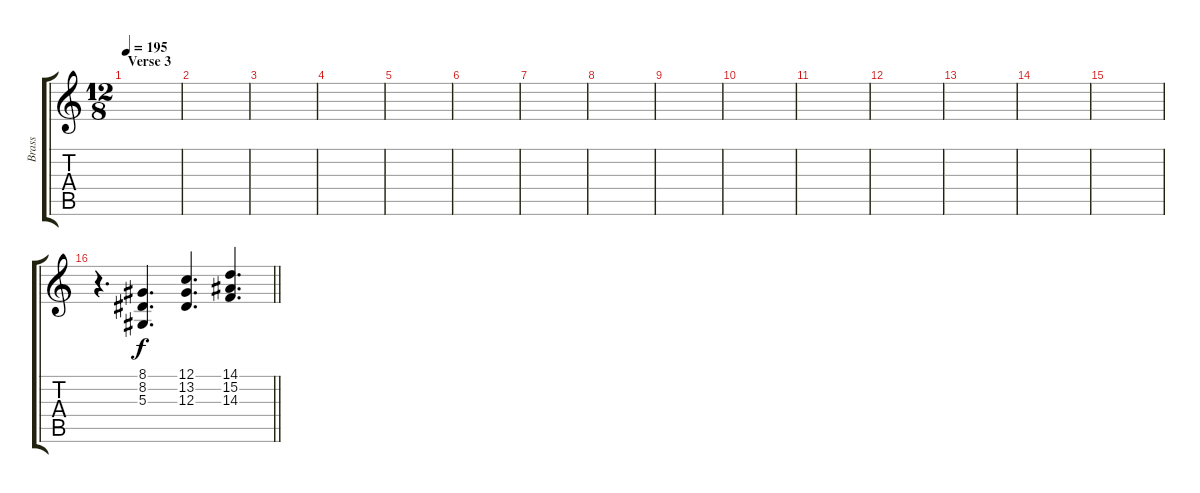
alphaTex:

\track ("Brass" "Brass") {instrument brasssection}
\staff {score tabs}
\tuning (C4 G3 Eb3 Bb2 F2 C2) {hide}
\ts (12 8)
\section ("" "Verse 3")
\tempo 195
\clef g2
\ks c
|
|
|
|
|
|
|
|
|
|
|
|
|
|
|
\barLineRight lightlight
r.4{d} (8.1 8.2 5.3).4{d} (12.1 13.2 12.3).4{d} (14.1 15.2 14.3).4{d}
